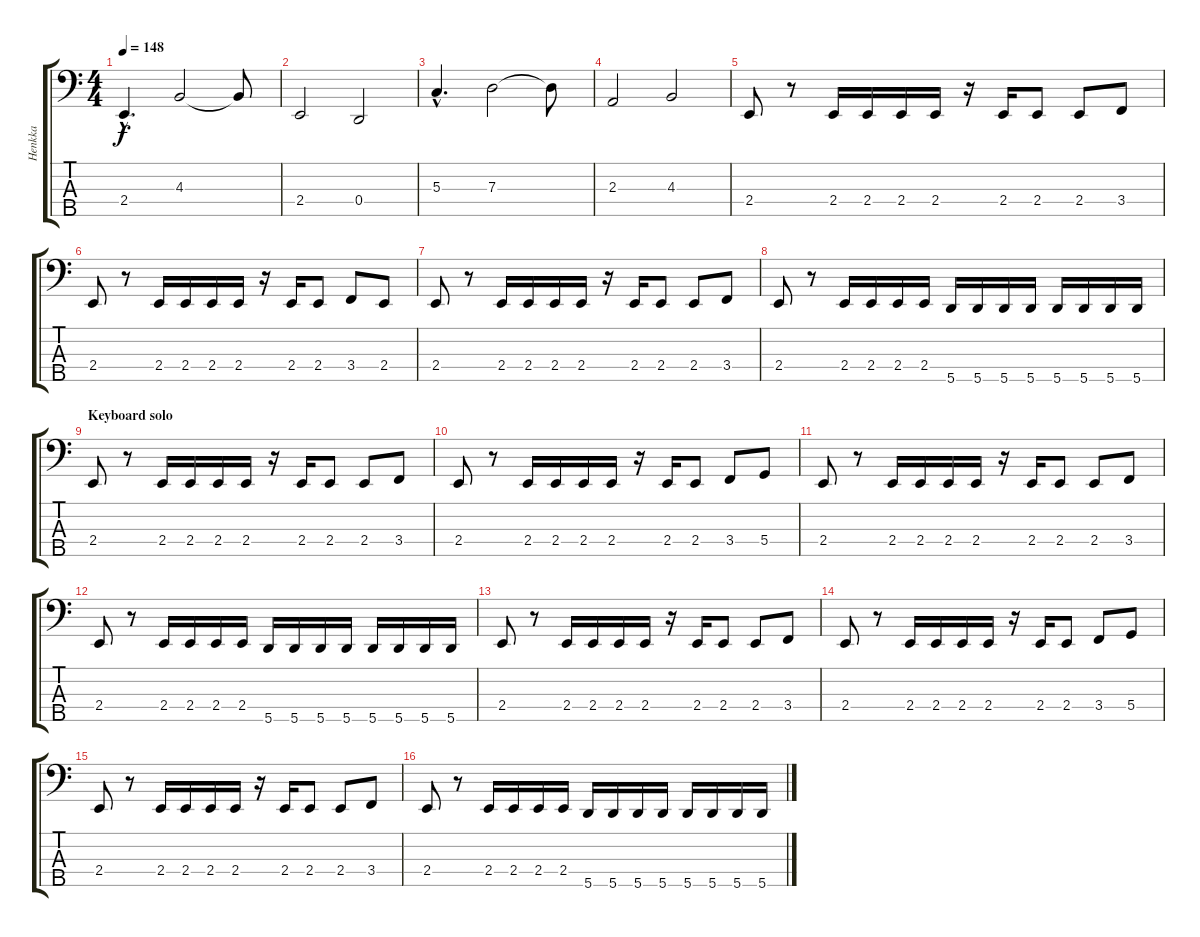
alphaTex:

\track ("Henkka" "Henkka") {instrument electricbasspick}
\staff {score tabs}
\tuning (F2 C2 G1 D1 A0) {hide}
\ts (4 4)
\tempo 148
\clef f4
\ks c
2.4{hac}.4{d dy f} 4.3.2 4.3{t}.8 |
2.4.2 0.4.2 |
5.3{hac}.4{d} 7.3.2 7.3{t}.8 |
2.3.2 4.3.2 |
2.4.8 r.8 2.4.16 2.4.16 2.4.16 2.4.16 r.16 2.4.16 2.4.8 2.4.8 3.4.8 |
2.4.8 r.8 2.4.16 2.4.16 2.4.16 2.4.16 r.16 2.4.16 2.4.8 3.4.8 2.4.8 |
2.4.8 r.8 2.4.16 2.4.16 2.4.16 2.4.16 r.16 2.4.16 2.4.8 2.4.8 3.4.8 |
2.4.8 r.8 2.4.16 2.4.16 2.4.16 2.4.16 5.5.16 5.5.16 5.5.16 5.5.16 5.5.16 5.5.16 5.5.16 5.5.16 |
\section ("" "Keyboard solo")
2.4.8 r.8 2.4.16 2.4.16 2.4.16 2.4.16 r.16 2.4.16 2.4.8 2.4.8 3.4.8 |
2.4.8 r.8 2.4.16 2.4.16 2.4.16 2.4.16 r.16 2.4.16 2.4.8 3.4.8 5.4.8 |
2.4.8 r.8 2.4.16 2.4.16 2.4.16 2.4.16 r.16 2.4.16 2.4.8 2.4.8 3.4.8 |
2.4.8 r.8 2.4.16 2.4.16 2.4.16 2.4.16 5.5.16 5.5.16 5.5.16 5.5.16 5.5.16 5.5.16 5.5.16 5.5.16 |
2.4.8 r.8 2.4.16 2.4.16 2.4.16 2.4.16 r.16 2.4.16 2.4.8 2.4.8 3.4.8 |
2.4.8 r.8 2.4.16 2.4.16 2.4.16 2.4.16 r.16 2.4.16 2.4.8 3.4.8 5.4.8 |
2.4.8 r.8 2.4.16 2.4.16 2.4.16 2.4.16 r.16 2.4.16 2.4.8 2.4.8 3.4.8 |
2.4.8 r.8 2.4.16 2.4.16 2.4.16 2.4.16 5.5.16 5.5.16 5.5.16 5.5.16 5.5.16 5.5.16 5.5.16 5.5.16
